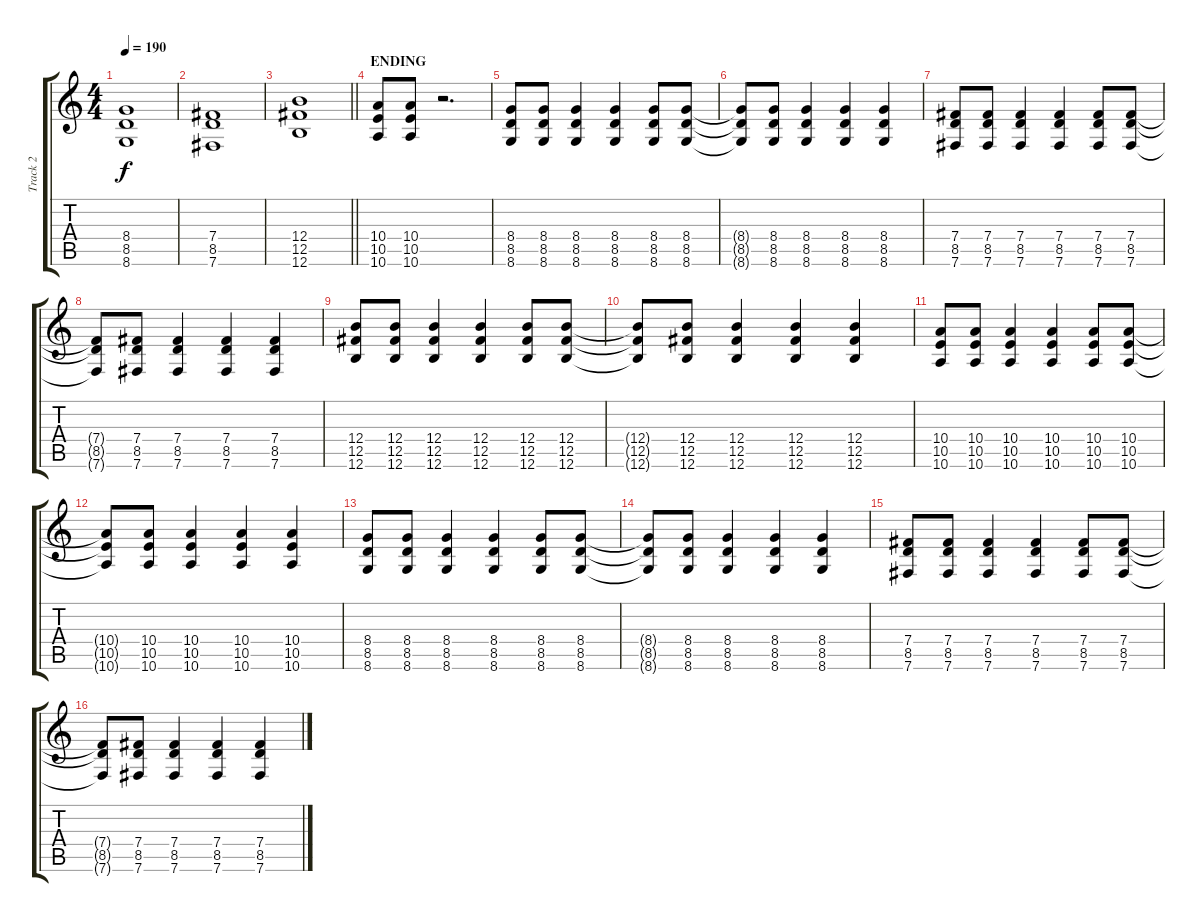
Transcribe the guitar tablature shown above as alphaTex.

\track ("Track 2" "Track 2") {instrument distortionguitar}
\staff {score tabs}
\tuning (Db4 Ab3 E3 B2 Gb2 B1) {hide}
\ts (4 4)
\tempo 190
\clef g2
\ks c
(8.4 8.5 8.6).1{dy f} |
(7.4 8.5 7.6).1 |
\barLineRight lightlight
(12.4 12.5 12.6).1 |
\section ("" "ENDING")
(10.4 10.5 10.6).8 (10.4 10.5 10.6).8 r.2{d} |
(8.4 8.5 8.6).8 (8.4 8.5 8.6).8 (8.4 8.5 8.6).4 (8.4 8.5 8.6).4 (8.4 8.5 8.6).8 (8.4 8.5 8.6).8 |
(8.4{t} 8.5{t} 8.6{t}).8 (8.4 8.5 8.6).8 (8.4 8.5 8.6).4 (8.4 8.5 8.6).4 (8.4 8.5 8.6).4 |
(7.4 8.5 7.6).8 (7.4 8.5 7.6).8 (7.4 8.5 7.6).4 (7.4 8.5 7.6).4 (7.4 8.5 7.6).8 (7.4 8.5 7.6).8 |
(7.4{t} 8.5{t} 7.6{t}).8 (7.4 8.5 7.6).8 (7.4 8.5 7.6).4 (7.4 8.5 7.6).4 (7.4 8.5 7.6).4 |
(12.4 12.5 12.6).8 (12.4 12.5 12.6).8 (12.4 12.5 12.6).4 (12.4 12.5 12.6).4 (12.4 12.5 12.6).8 (12.4 12.5 12.6).8 |
(12.4{t} 12.5{t} 12.6{t}).8 (12.4 12.5 12.6).8 (12.4 12.5 12.6).4 (12.4 12.5 12.6).4 (12.4 12.5 12.6).4 |
(10.4 10.5 10.6).8 (10.4 10.5 10.6).8 (10.4 10.5 10.6).4 (10.4 10.5 10.6).4 (10.4 10.5 10.6).8 (10.4 10.5 10.6).8 |
(10.4{t} 10.5{t} 10.6{t}).8 (10.4 10.5 10.6).8 (10.4 10.5 10.6).4 (10.4 10.5 10.6).4 (10.4 10.5 10.6).4 |
(8.4 8.5 8.6).8 (8.4 8.5 8.6).8 (8.4 8.5 8.6).4 (8.4 8.5 8.6).4 (8.4 8.5 8.6).8 (8.4 8.5 8.6).8 |
(8.4{t} 8.5{t} 8.6{t}).8 (8.4 8.5 8.6).8 (8.4 8.5 8.6).4 (8.4 8.5 8.6).4 (8.4 8.5 8.6).4 |
(7.4 8.5 7.6).8 (7.4 8.5 7.6).8 (7.4 8.5 7.6).4 (7.4 8.5 7.6).4 (7.4 8.5 7.6).8 (7.4 8.5 7.6).8 |
(7.4{t} 8.5{t} 7.6{t}).8 (7.4 8.5 7.6).8 (7.4 8.5 7.6).4 (7.4 8.5 7.6).4 (7.4 8.5 7.6).4
